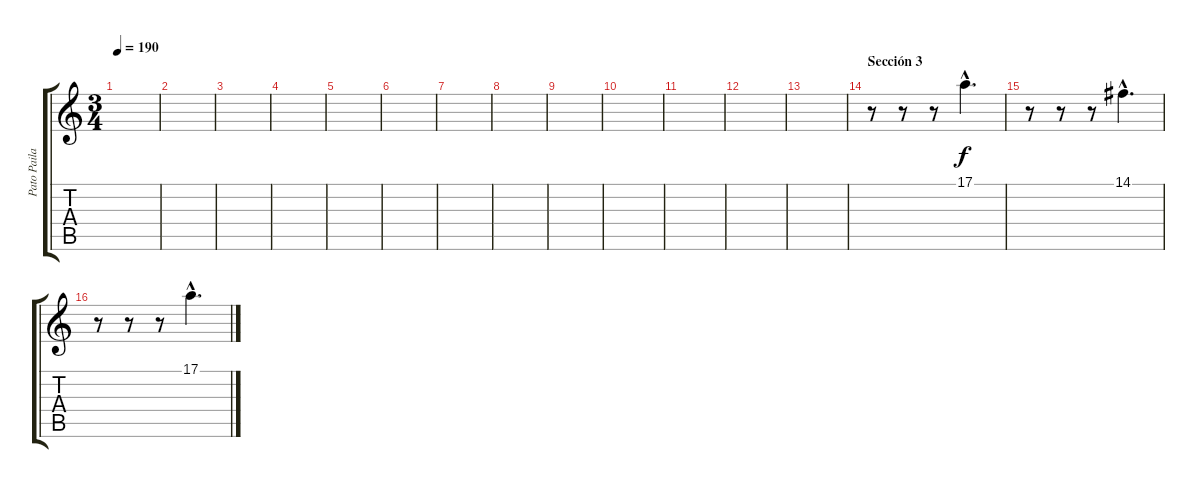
\track ("Pato Pailamilla" "Pato Paila") {instrument trumpet}
\staff {score tabs}
\tuning (E4 B3 G3 D3 A2 E2) {hide}
\ts (3 4)
\tempo 190
\clef g2
\ks c
|
|
|
|
|
|
|
|
|
|
|
|
|
\section ("" "Sección 3")
r.8 r.8 r.8 17.1{hac}.4{d} |
r.8 r.8 r.8 14.1{hac}.4{d} |
r.8 r.8 r.8 17.1{hac}.4{d}
